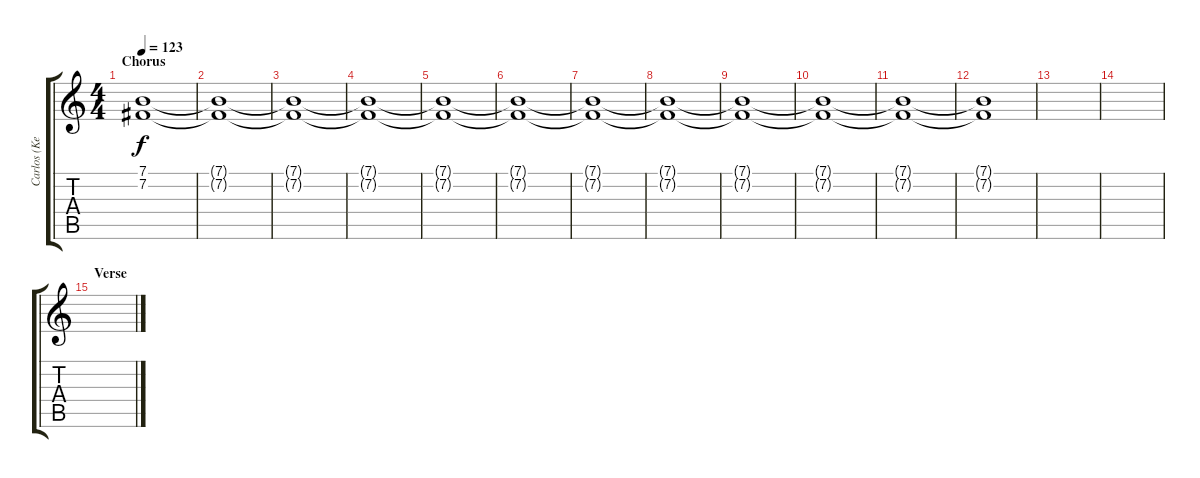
\track ("Carlos (Keys)" "Carlos (Ke") {instrument synthstrings1}
\staff {score tabs}
\tuning (E4 B3 G3 D3 A2 E2) {hide}
\ts (4 4)
\section ("" "Chorus")
\tempo 123
\clef g2
\ks c
(7.1{t} 7.2{t}).1{dy f} |
(7.1{t} 7.2{t}).1 |
(7.1{t} 7.2{t}).1 |
(7.1{t} 7.2{t}).1 |
(7.1{t} 7.2{t}).1 |
(7.1{t} 7.2{t}).1 |
(7.1{t} 7.2{t}).1 |
(7.1{t} 7.2{t}).1 |
(7.1{t} 7.2{t}).1 |
(7.1{t} 7.2{t}).1 |
(7.1{t} 7.2{t}).1 |
(7.1{t} 7.2{t}).1 |
|
|
\section ("" "Verse")
